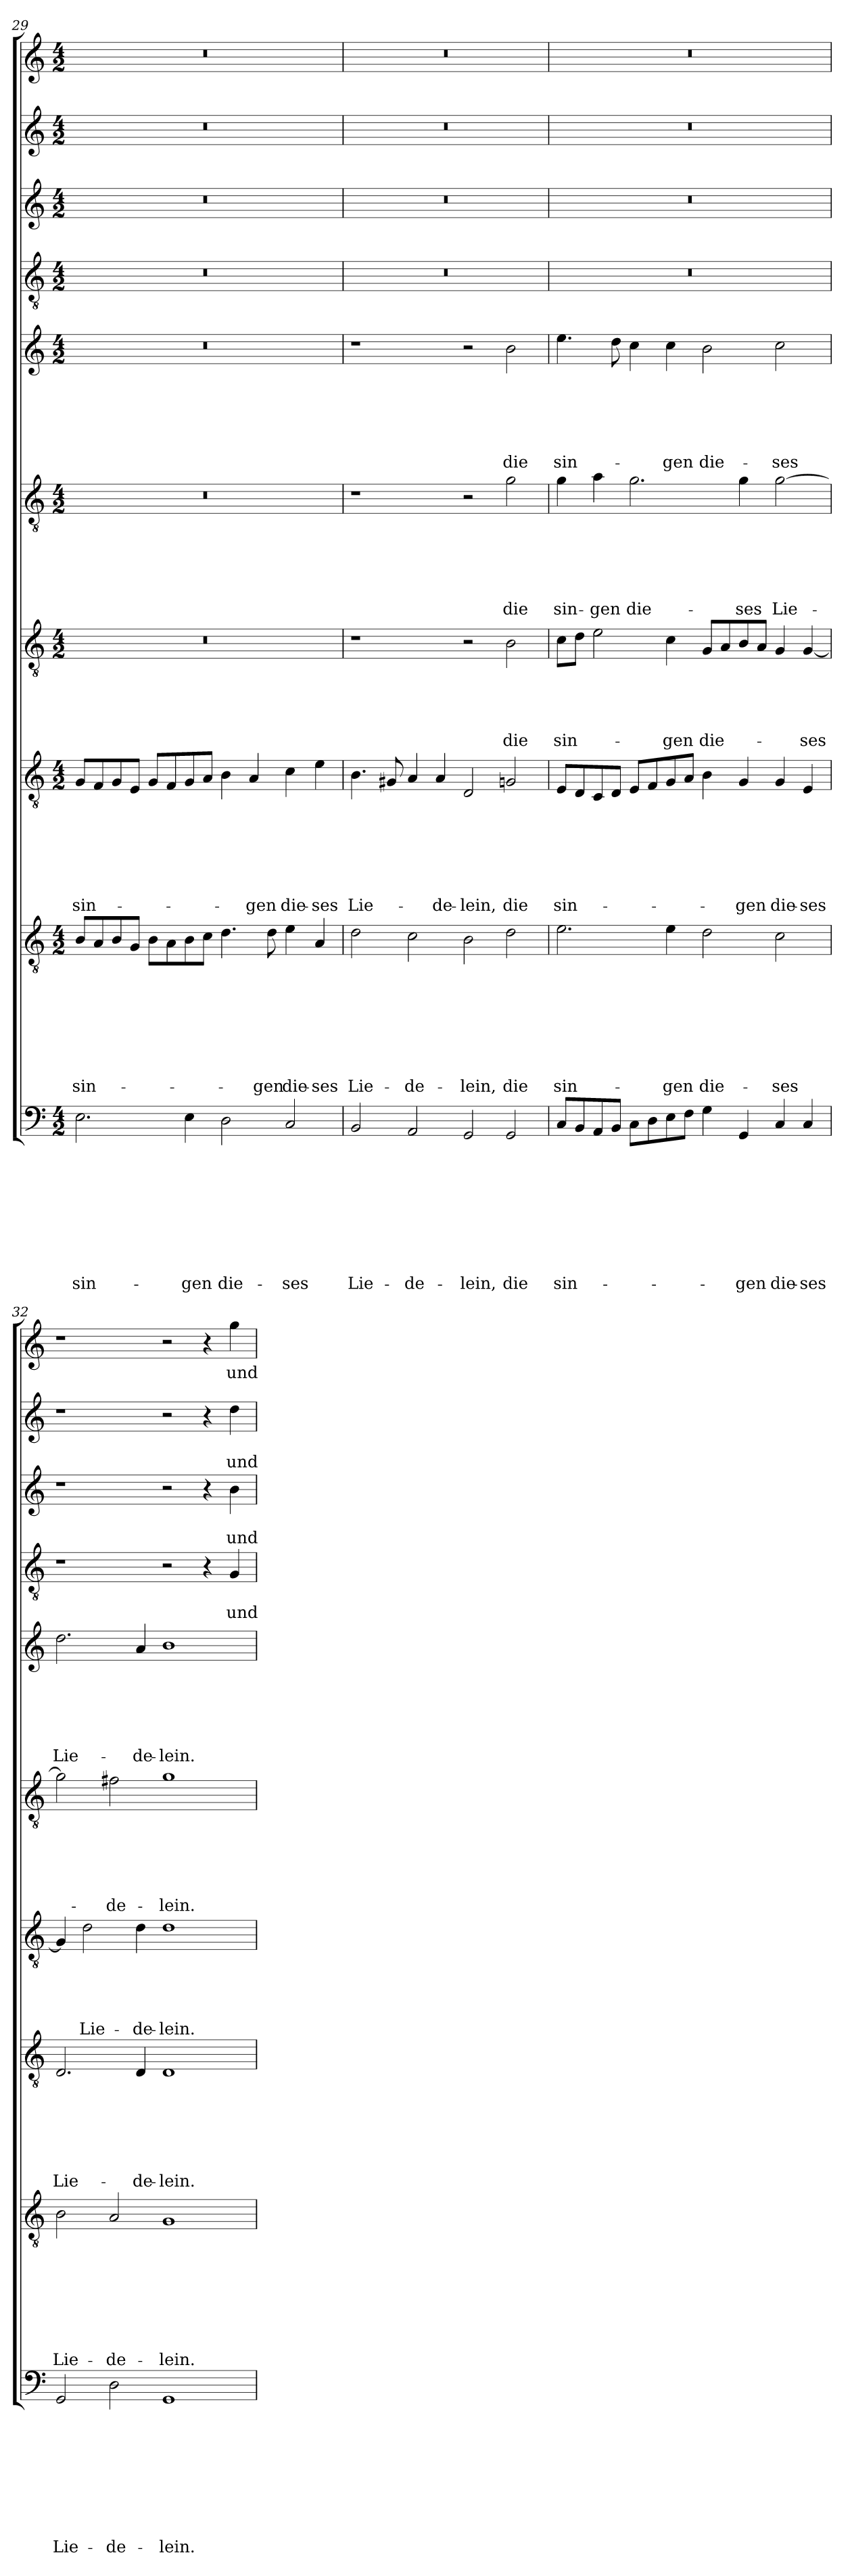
**kern	**text	**text	**text	**text	**text	**text	**text	**text	**text	**kern	**text	**text	**text	**text	**text	**text	**text	**text	**kern	**text	**text	**text	**text	**text	**text	**text	**kern	**text	**text	**text	**text	**text	**kern	**text	**text	**text	**text	**text	**text	**kern	**text	**text	**text	**text	**text	**text	**kern	**text	**text	**kern	**text	**text	**kern	**text	**text	**kern	**text
*part10	*part10	*part10	*part10	*part10	*part10	*part10	*part10	*part10	*part10	*part9	*part9	*part9	*part9	*part9	*part9	*part9	*part9	*part9	*part8	*part8	*part8	*part8	*part8	*part8	*part8	*part8	*part7	*part7	*part7	*part7	*part7	*part7	*part6	*part6	*part6	*part6	*part6	*part6	*part6	*part5	*part5	*part5	*part5	*part5	*part5	*part5	*part4	*part4	*part4	*part3	*part3	*part3	*part2	*part2	*part2	*part1	*part1
*staff10	*staff10	*staff10	*staff10	*staff10	*staff10	*staff10	*staff10	*staff10	*staff10	*staff9	*staff9	*staff9	*staff9	*staff9	*staff9	*staff9	*staff9	*staff9	*staff8	*staff8	*staff8	*staff8	*staff8	*staff8	*staff8	*staff8	*staff7	*staff7	*staff7	*staff7	*staff7	*staff7	*staff6	*staff6	*staff6	*staff6	*staff6	*staff6	*staff6	*staff5	*staff5	*staff5	*staff5	*staff5	*staff5	*staff5	*staff4	*staff4	*staff4	*staff3	*staff3	*staff3	*staff2	*staff2	*staff2	*staff1	*staff1
*clefF4	*	*	*	*	*	*	*	*	*	*clefGv2	*	*	*	*	*	*	*	*	*clefGv2	*	*	*	*	*	*	*	*clefGv2	*	*	*	*	*	*clefGv2	*	*	*	*	*	*	*clefG2	*	*	*	*	*	*	*clefGv2	*	*	*clefG2	*	*	*clefG2	*	*	*clefG2	*
*k[]	*	*	*	*	*	*	*	*	*	*k[]	*	*	*	*	*	*	*	*	*k[]	*	*	*	*	*	*	*	*k[]	*	*	*	*	*	*k[]	*	*	*	*	*	*	*k[]	*	*	*	*	*	*	*k[]	*	*	*k[]	*	*	*k[]	*	*	*k[]	*
*C:	*	*	*	*	*	*	*	*	*	*C:	*	*	*	*	*	*	*	*	*C:	*	*	*	*	*	*	*	*C:	*	*	*	*	*	*C:	*	*	*	*	*	*	*C:	*	*	*	*	*	*	*C:	*	*	*C:	*	*	*C:	*	*	*C:	*
*M4/2	*	*	*	*	*	*	*	*	*	*M4/2	*	*	*	*	*	*	*	*	*M4/2	*	*	*	*	*	*	*	*M4/2	*	*	*	*	*	*M4/2	*	*	*	*	*	*	*M4/2	*	*	*	*	*	*	*M4/2	*	*	*M4/2	*	*	*M4/2	*	*	*M4/2	*
=29	=29	=29	=29	=29	=29	=29	=29	=29	=29	=29	=29	=29	=29	=29	=29	=29	=29	=29	=29	=29	=29	=29	=29	=29	=29	=29	=29	=29	=29	=29	=29	=29	=29	=29	=29	=29	=29	=29	=29	=29	=29	=29	=29	=29	=29	=29	=29	=29	=29	=29	=29	=29	=29	=29	=29	=29	=29
!	!	!	!	!	!	!	!	!	!LO:LY:b	!	!	!	!	!	!	!	!	!LO:LY:b	!	!	!	!	!	!	!	!LO:LY:b	!	!	!	!	!	!	!	!	!	!	!	!	!	!	!	!	!	!	!	!	!	!	!	!	!	!	!	!	!	!	!
2.E\	.	.	.	.	.	.	.	.	sin-	8B/L	.	.	.	.	.	.	.	sin-	8G/L	.	.	.	.	.	.	sin-	0r	.	.	.	.	.	0r	.	.	.	.	.	.	0r	.	.	.	.	.	.	0r	.	.	0r	.	.	0r	.	.	0r	.
.	.	.	.	.	.	.	.	.	.	8A/	.	.	.	.	.	.	.	.	8F/	.	.	.	.	.	.	.	.	.	.	.	.	.	.	.	.	.	.	.	.	.	.	.	.	.	.	.	.	.	.	.	.	.	.	.	.	.	.
.	.	.	.	.	.	.	.	.	.	8B/	.	.	.	.	.	.	.	.	8G/	.	.	.	.	.	.	.	.	.	.	.	.	.	.	.	.	.	.	.	.	.	.	.	.	.	.	.	.	.	.	.	.	.	.	.	.	.	.
.	.	.	.	.	.	.	.	.	.	8G/J	.	.	.	.	.	.	.	.	8E/J	.	.	.	.	.	.	.	.	.	.	.	.	.	.	.	.	.	.	.	.	.	.	.	.	.	.	.	.	.	.	.	.	.	.	.	.	.	.
.	.	.	.	.	.	.	.	.	.	8B\L	.	.	.	.	.	.	.	.	8G/L	.	.	.	.	.	.	.	.	.	.	.	.	.	.	.	.	.	.	.	.	.	.	.	.	.	.	.	.	.	.	.	.	.	.	.	.	.	.
.	.	.	.	.	.	.	.	.	.	8A\	.	.	.	.	.	.	.	.	8F/	.	.	.	.	.	.	.	.	.	.	.	.	.	.	.	.	.	.	.	.	.	.	.	.	.	.	.	.	.	.	.	.	.	.	.	.	.	.
!	!	!	!	!	!	!	!	!	!LO:LY:b	!	!	!	!	!	!	!	!	!	!	!	!	!	!	!	!	!	!	!	!	!	!	!	!	!	!	!	!	!	!	!	!	!	!	!	!	!	!	!	!	!	!	!	!	!	!	!	!
4E\	.	.	.	.	.	.	.	.	-gen	8B\	.	.	.	.	.	.	.	.	8G/	.	.	.	.	.	.	.	.	.	.	.	.	.	.	.	.	.	.	.	.	.	.	.	.	.	.	.	.	.	.	.	.	.	.	.	.	.	.
.	.	.	.	.	.	.	.	.	.	8c\J	.	.	.	.	.	.	.	.	8A/J	.	.	.	.	.	.	.	.	.	.	.	.	.	.	.	.	.	.	.	.	.	.	.	.	.	.	.	.	.	.	.	.	.	.	.	.	.	.
!	!	!	!	!	!	!	!	!	!LO:LY:b	!	!	!	!	!	!	!	!	!	!	!	!	!	!	!	!	!	!	!	!	!	!	!	!	!	!	!	!	!	!	!	!	!	!	!	!	!	!	!	!	!	!	!	!	!	!	!	!
2D\	.	.	.	.	.	.	.	.	die-	4.d\	.	.	.	.	.	.	.	.	4B\	.	.	.	.	.	.	.	.	.	.	.	.	.	.	.	.	.	.	.	.	.	.	.	.	.	.	.	.	.	.	.	.	.	.	.	.	.	.
!	!	!	!	!	!	!	!	!	!	!	!	!	!	!	!	!	!	!	!	!	!	!	!	!	!	!LO:LY:b	!	!	!	!	!	!	!	!	!	!	!	!	!	!	!	!	!	!	!	!	!	!	!	!	!	!	!	!	!	!	!
.	.	.	.	.	.	.	.	.	.	.	.	.	.	.	.	.	.	.	4A/	.	.	.	.	.	.	-gen	.	.	.	.	.	.	.	.	.	.	.	.	.	.	.	.	.	.	.	.	.	.	.	.	.	.	.	.	.	.	.
!	!	!	!	!	!	!	!	!	!	!	!	!	!	!	!	!	!	!LO:LY:b	!	!	!	!	!	!	!	!	!	!	!	!	!	!	!	!	!	!	!	!	!	!	!	!	!	!	!	!	!	!	!	!	!	!	!	!	!	!	!
.	.	.	.	.	.	.	.	.	.	8d\	.	.	.	.	.	.	.	-gen	.	.	.	.	.	.	.	.	.	.	.	.	.	.	.	.	.	.	.	.	.	.	.	.	.	.	.	.	.	.	.	.	.	.	.	.	.	.	.
!	!	!	!	!	!	!	!	!	!LO:LY:b	!	!	!	!	!	!	!	!	!LO:LY:b	!	!	!	!	!	!	!	!LO:LY:b	!	!	!	!	!	!	!	!	!	!	!	!	!	!	!	!	!	!	!	!	!	!	!	!	!	!	!	!	!	!	!
2C/	.	.	.	.	.	.	.	.	-ses	4e\	.	.	.	.	.	.	.	die-	4c\	.	.	.	.	.	.	die-	.	.	.	.	.	.	.	.	.	.	.	.	.	.	.	.	.	.	.	.	.	.	.	.	.	.	.	.	.	.	.
!	!	!	!	!	!	!	!	!	!	!	!	!	!	!	!	!	!	!LO:LY:b	!	!	!	!	!	!	!	!LO:LY:b	!	!	!	!	!	!	!	!	!	!	!	!	!	!	!	!	!	!	!	!	!	!	!	!	!	!	!	!	!	!	!
.	.	.	.	.	.	.	.	.	.	4A/	.	.	.	.	.	.	.	-ses	4e\	.	.	.	.	.	.	-ses	.	.	.	.	.	.	.	.	.	.	.	.	.	.	.	.	.	.	.	.	.	.	.	.	.	.	.	.	.	.	.
=30	=30	=30	=30	=30	=30	=30	=30	=30	=30	=30	=30	=30	=30	=30	=30	=30	=30	=30	=30	=30	=30	=30	=30	=30	=30	=30	=30	=30	=30	=30	=30	=30	=30	=30	=30	=30	=30	=30	=30	=30	=30	=30	=30	=30	=30	=30	=30	=30	=30	=30	=30	=30	=30	=30	=30	=30	=30
!	!	!	!	!	!	!	!	!	!LO:LY:b	!	!	!	!	!	!	!	!	!LO:LY:b	!	!	!	!	!	!	!	!LO:LY:b	!	!	!	!	!	!	!	!	!	!	!	!	!	!	!	!	!	!	!	!	!	!	!	!	!	!	!	!	!	!	!
2BB/	.	.	.	.	.	.	.	.	Lie-	2d\	.	.	.	.	.	.	.	Lie-	4.B\	.	.	.	.	.	.	Lie-	1r	.	.	.	.	.	1r	.	.	.	.	.	.	1r	.	.	.	.	.	.	0r	.	.	0r	.	.	0r	.	.	0r	.
.	.	.	.	.	.	.	.	.	.	.	.	.	.	.	.	.	.	.	8G#X/	.	.	.	.	.	.	.	.	.	.	.	.	.	.	.	.	.	.	.	.	.	.	.	.	.	.	.	.	.	.	.	.	.	.	.	.	.	.
!	!	!	!	!	!	!	!	!	!LO:LY:b	!	!	!	!	!	!	!	!	!LO:LY:b	!	!	!	!	!	!	!	!	!	!	!	!	!	!	!	!	!	!	!	!	!	!	!	!	!	!	!	!	!	!	!	!	!	!	!	!	!	!	!
2AA/	.	.	.	.	.	.	.	.	-de-	2c\	.	.	.	.	.	.	.	-de-	4A/	.	.	.	.	.	.	.	.	.	.	.	.	.	.	.	.	.	.	.	.	.	.	.	.	.	.	.	.	.	.	.	.	.	.	.	.	.	.
!	!	!	!	!	!	!	!	!	!	!	!	!	!	!	!	!	!	!	!	!	!	!	!	!	!	!LO:LY:b	!	!	!	!	!	!	!	!	!	!	!	!	!	!	!	!	!	!	!	!	!	!	!	!	!	!	!	!	!	!	!
.	.	.	.	.	.	.	.	.	.	.	.	.	.	.	.	.	.	.	4A/	.	.	.	.	.	.	-de-	.	.	.	.	.	.	.	.	.	.	.	.	.	.	.	.	.	.	.	.	.	.	.	.	.	.	.	.	.	.	.
!	!	!	!	!	!	!	!	!	!LO:LY:b	!	!	!	!	!	!	!	!	!LO:LY:b	!	!	!	!	!	!	!	!LO:LY:b	!	!	!	!	!	!	!	!	!	!	!	!	!	!	!	!	!	!	!	!	!	!	!	!	!	!	!	!	!	!	!
2GG/	.	.	.	.	.	.	.	.	-lein,	2B\	.	.	.	.	.	.	.	-lein,	2D/	.	.	.	.	.	.	-lein,	2r	.	.	.	.	.	2r	.	.	.	.	.	.	2r	.	.	.	.	.	.	.	.	.	.	.	.	.	.	.	.	.
!	!	!	!	!	!	!	!	!	!LO:LY:b	!	!	!	!	!	!	!	!	!LO:LY:b	!	!	!	!	!	!	!	!LO:LY:b	!	!	!	!	!	!LO:LY:b	!	!	!	!	!	!	!LO:LY:b	!	!	!	!	!	!	!LO:LY:b	!	!	!	!	!	!	!	!	!	!	!
2GG/	.	.	.	.	.	.	.	.	die	2d\	.	.	.	.	.	.	.	die	2Gn/	.	.	.	.	.	.	die	2B\	.	.	.	.	die	2g\	.	.	.	.	.	die	2b\	.	.	.	.	.	die	.	.	.	.	.	.	.	.	.	.	.
!!LO:PB:g=z
=31	=31	=31	=31	=31	=31	=31	=31	=31	=31	=31	=31	=31	=31	=31	=31	=31	=31	=31	=31	=31	=31	=31	=31	=31	=31	=31	=31	=31	=31	=31	=31	=31	=31	=31	=31	=31	=31	=31	=31	=31	=31	=31	=31	=31	=31	=31	=31	=31	=31	=31	=31	=31	=31	=31	=31	=31	=31
!	!	!	!	!	!	!	!	!	!LO:LY:b	!	!	!	!	!	!	!	!	!LO:LY:b	!	!	!	!	!	!	!	!LO:LY:b	!	!	!	!	!	!LO:LY:b	!	!	!	!	!	!	!LO:LY:b	!	!	!	!	!	!	!LO:LY:b	!	!	!	!	!	!	!	!	!	!	!
8C/L	.	.	.	.	.	.	.	.	sin-	2.e\	.	.	.	.	.	.	.	sin-	8E/L	.	.	.	.	.	.	sin-	8c\L	.	.	.	.	sin-	4g\	.	.	.	.	.	sin-	4.ee\	.	.	.	.	.	sin-	0r	.	.	0r	.	.	0r	.	.	0r	.
8BB/	.	.	.	.	.	.	.	.	.	.	.	.	.	.	.	.	.	.	8D/	.	.	.	.	.	.	.	8d\J	.	.	.	.	.	.	.	.	.	.	.	.	.	.	.	.	.	.	.	.	.	.	.	.	.	.	.	.	.	.
!	!	!	!	!	!	!	!	!	!	!	!	!	!	!	!	!	!	!	!	!	!	!	!	!	!	!	!	!	!	!	!	!	!	!	!	!	!	!	!LO:LY:b	!	!	!	!	!	!	!	!	!	!	!	!	!	!	!	!	!	!
8AA/	.	.	.	.	.	.	.	.	.	.	.	.	.	.	.	.	.	.	8C/	.	.	.	.	.	.	.	2e\	.	.	.	.	.	4a\	.	.	.	.	.	-gen	.	.	.	.	.	.	.	.	.	.	.	.	.	.	.	.	.	.
8BB/J	.	.	.	.	.	.	.	.	.	.	.	.	.	.	.	.	.	.	8D/J	.	.	.	.	.	.	.	.	.	.	.	.	.	.	.	.	.	.	.	.	8dd\	.	.	.	.	.	.	.	.	.	.	.	.	.	.	.	.	.
!	!	!	!	!	!	!	!	!	!	!	!	!	!	!	!	!	!	!	!	!	!	!	!	!	!	!	!	!	!	!	!	!	!	!	!	!	!	!	!LO:LY:b	!	!	!	!	!	!	!	!	!	!	!	!	!	!	!	!	!	!
8C\L	.	.	.	.	.	.	.	.	.	.	.	.	.	.	.	.	.	.	8E/L	.	.	.	.	.	.	.	.	.	.	.	.	.	2.g\	.	.	.	.	.	die-	4cc\	.	.	.	.	.	.	.	.	.	.	.	.	.	.	.	.	.
8D\	.	.	.	.	.	.	.	.	.	.	.	.	.	.	.	.	.	.	8F/	.	.	.	.	.	.	.	.	.	.	.	.	.	.	.	.	.	.	.	.	.	.	.	.	.	.	.	.	.	.	.	.	.	.	.	.	.	.
!	!	!	!	!	!	!	!	!	!	!	!	!	!	!	!	!	!	!LO:LY:b	!	!	!	!	!	!	!	!	!	!	!	!	!	!LO:LY:b	!	!	!	!	!	!	!	!	!	!	!	!	!	!LO:LY:b	!	!	!	!	!	!	!	!	!	!	!
8E\	.	.	.	.	.	.	.	.	.	4e\	.	.	.	.	.	.	.	-gen	8G/	.	.	.	.	.	.	.	4c\	.	.	.	.	-gen	.	.	.	.	.	.	.	4cc\	.	.	.	.	.	-gen	.	.	.	.	.	.	.	.	.	.	.
8F\J	.	.	.	.	.	.	.	.	.	.	.	.	.	.	.	.	.	.	8A/J	.	.	.	.	.	.	.	.	.	.	.	.	.	.	.	.	.	.	.	.	.	.	.	.	.	.	.	.	.	.	.	.	.	.	.	.	.	.
!	!	!	!	!	!	!	!	!	!	!	!	!	!	!	!	!	!	!LO:LY:b	!	!	!	!	!	!	!	!	!	!	!	!	!	!LO:LY:b	!	!	!	!	!	!	!	!	!	!	!	!	!	!LO:LY:b	!	!	!	!	!	!	!	!	!	!	!
4G\	.	.	.	.	.	.	.	.	.	2d\	.	.	.	.	.	.	.	die-	4B\	.	.	.	.	.	.	.	8G/L	.	.	.	.	die-	.	.	.	.	.	.	.	2b\	.	.	.	.	.	die-	.	.	.	.	.	.	.	.	.	.	.
.	.	.	.	.	.	.	.	.	.	.	.	.	.	.	.	.	.	.	.	.	.	.	.	.	.	.	8A/	.	.	.	.	.	.	.	.	.	.	.	.	.	.	.	.	.	.	.	.	.	.	.	.	.	.	.	.	.	.
!	!	!	!	!	!	!	!	!	!LO:LY:b	!	!	!	!	!	!	!	!	!	!	!	!	!	!	!	!	!LO:LY:b	!	!	!	!	!	!	!	!	!	!	!	!	!LO:LY:b	!	!	!	!	!	!	!	!	!	!	!	!	!	!	!	!	!	!
4GG/	.	.	.	.	.	.	.	.	-gen	.	.	.	.	.	.	.	.	.	4G/	.	.	.	.	.	.	-gen	8B/	.	.	.	.	.	4g\	.	.	.	.	.	-ses	.	.	.	.	.	.	.	.	.	.	.	.	.	.	.	.	.	.
.	.	.	.	.	.	.	.	.	.	.	.	.	.	.	.	.	.	.	.	.	.	.	.	.	.	.	8A/J	.	.	.	.	.	.	.	.	.	.	.	.	.	.	.	.	.	.	.	.	.	.	.	.	.	.	.	.	.	.
!	!	!	!	!	!	!	!	!	!LO:LY:b	!	!	!	!	!	!	!	!	!LO:LY:b	!	!	!	!	!	!	!	!LO:LY:b	!	!	!	!	!	!	!	!	!	!	!	!	!LO:LY:b	!	!	!	!	!	!	!LO:LY:b	!	!	!	!	!	!	!	!	!	!	!
4C/	.	.	.	.	.	.	.	.	die-	2c\	.	.	.	.	.	.	.	-ses	4G/	.	.	.	.	.	.	die-	4G/	.	.	.	.	.	[2g\	.	.	.	.	.	Lie-	2cc\	.	.	.	.	.	-ses	.	.	.	.	.	.	.	.	.	.	.
!	!	!	!	!	!	!	!	!	!LO:LY:b	!	!	!	!	!	!	!	!	!	!	!	!	!	!	!	!	!LO:LY:b	!	!	!	!	!	!LO:LY:b	!	!	!	!	!	!	!	!	!	!	!	!	!	!	!	!	!	!	!	!	!	!	!	!	!
4C/	.	.	.	.	.	.	.	.	-ses	.	.	.	.	.	.	.	.	.	4E/	.	.	.	.	.	.	-ses	[4G/	.	.	.	.	-ses	.	.	.	.	.	.	.	.	.	.	.	.	.	.	.	.	.	.	.	.	.	.	.	.	.
=32	=32	=32	=32	=32	=32	=32	=32	=32	=32	=32	=32	=32	=32	=32	=32	=32	=32	=32	=32	=32	=32	=32	=32	=32	=32	=32	=32	=32	=32	=32	=32	=32	=32	=32	=32	=32	=32	=32	=32	=32	=32	=32	=32	=32	=32	=32	=32	=32	=32	=32	=32	=32	=32	=32	=32	=32	=32
!	!	!	!	!	!	!	!	!	!LO:LY:b	!	!	!	!	!	!	!	!	!LO:LY:b	!	!	!	!	!	!	!	!LO:LY:b	!	!	!	!	!	!	!	!	!	!	!	!	!	!	!	!	!	!	!	!LO:LY:b	!	!	!	!	!	!	!	!	!	!	!
2GG/	.	.	.	.	.	.	.	.	Lie-	2B\	.	.	.	.	.	.	.	Lie-	2.D/	.	.	.	.	.	.	Lie-	4G/]	.	.	.	.	.	2g\]	.	.	.	.	.	.	2.dd\	.	.	.	.	.	Lie-	1r	.	.	1r	.	.	1r	.	.	1r	.
!	!	!	!	!	!	!	!	!	!	!	!	!	!	!	!	!	!	!	!	!	!	!	!	!	!	!	!	!	!	!	!	!LO:LY:b	!	!	!	!	!	!	!	!	!	!	!	!	!	!	!	!	!	!	!	!	!	!	!	!	!
.	.	.	.	.	.	.	.	.	.	.	.	.	.	.	.	.	.	.	.	.	.	.	.	.	.	.	2d\	.	.	.	.	Lie-	.	.	.	.	.	.	.	.	.	.	.	.	.	.	.	.	.	.	.	.	.	.	.	.	.
!	!	!	!	!	!	!	!	!	!LO:LY:b	!	!	!	!	!	!	!	!	!LO:LY:b	!	!	!	!	!	!	!	!	!	!	!	!	!	!	!	!	!	!	!	!	!LO:LY:b	!	!	!	!	!	!	!	!	!	!	!	!	!	!	!	!	!	!
2D\	.	.	.	.	.	.	.	.	-de-	2A/	.	.	.	.	.	.	.	-de-	.	.	.	.	.	.	.	.	.	.	.	.	.	.	2f#X\	.	.	.	.	.	-de-	.	.	.	.	.	.	.	.	.	.	.	.	.	.	.	.	.	.
!	!	!	!	!	!	!	!	!	!	!	!	!	!	!	!	!	!	!	!	!	!	!	!	!	!	!LO:LY:b	!	!	!	!	!	!LO:LY:b	!	!	!	!	!	!	!	!	!	!	!	!	!	!LO:LY:b	!	!	!	!	!	!	!	!	!	!	!
.	.	.	.	.	.	.	.	.	.	.	.	.	.	.	.	.	.	.	4D/	.	.	.	.	.	.	-de-	4d\	.	.	.	.	-de-	.	.	.	.	.	.	.	4a/	.	.	.	.	.	-de-	.	.	.	.	.	.	.	.	.	.	.
!	!	!	!	!	!	!	!	!	!LO:LY:b	!	!	!	!	!	!	!	!	!LO:LY:b	!	!	!	!	!	!	!	!LO:LY:b	!	!	!	!	!	!LO:LY:b	!	!	!	!	!	!	!LO:LY:b	!	!	!	!	!	!	!LO:LY:b	!	!	!	!	!	!	!	!	!	!	!
1GG	.	.	.	.	.	.	.	.	-lein.	1G	.	.	.	.	.	.	.	-lein.	1D	.	.	.	.	.	.	-lein.	1d	.	.	.	.	-lein.	1g	.	.	.	.	.	-lein.	1b	.	.	.	.	.	-lein.	2r	.	.	2r	.	.	2r	.	.	2r	.
.	.	.	.	.	.	.	.	.	.	.	.	.	.	.	.	.	.	.	.	.	.	.	.	.	.	.	.	.	.	.	.	.	.	.	.	.	.	.	.	.	.	.	.	.	.	.	4r	.	.	4r	.	.	4r	.	.	4r	.
!	!	!	!	!	!	!	!	!	!	!	!	!	!	!	!	!	!	!	!	!	!	!	!	!	!	!	!	!	!	!	!	!	!	!	!	!	!	!	!	!	!	!	!	!	!	!	!	!	!LO:LY:b	!	!	!LO:LY:b	!	!	!LO:LY:b	!	!LO:LY:b
.	.	.	.	.	.	.	.	.	.	.	.	.	.	.	.	.	.	.	.	.	.	.	.	.	.	.	.	.	.	.	.	.	.	.	.	.	.	.	.	.	.	.	.	.	.	.	4G/	.	und	4b\	.	und	4dd\	.	und	4gg\	und
=	=	=	=	=	=	=	=	=	=	=	=	=	=	=	=	=	=	=	=	=	=	=	=	=	=	=	=	=	=	=	=	=	=	=	=	=	=	=	=	=	=	=	=	=	=	=	=	=	=	=	=	=	=	=	=	=	=
*-	*-	*-	*-	*-	*-	*-	*-	*-	*-	*-	*-	*-	*-	*-	*-	*-	*-	*-	*-	*-	*-	*-	*-	*-	*-	*-	*-	*-	*-	*-	*-	*-	*-	*-	*-	*-	*-	*-	*-	*-	*-	*-	*-	*-	*-	*-	*-	*-	*-	*-	*-	*-	*-	*-	*-	*-	*-
